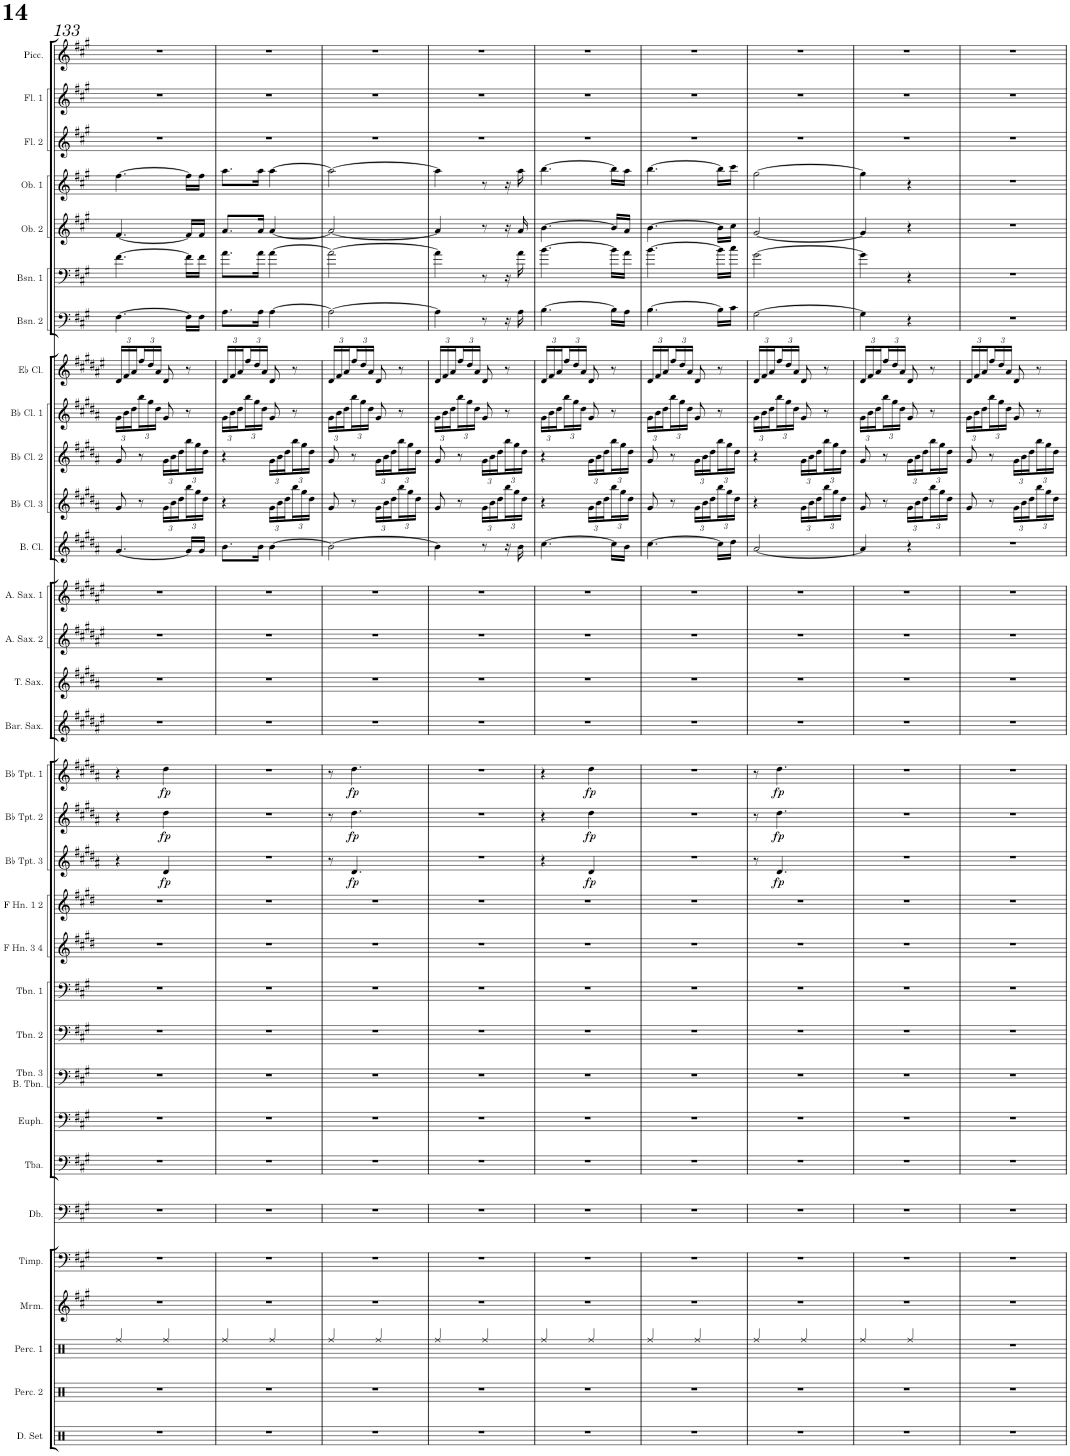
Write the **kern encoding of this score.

**kern	**kern	**kern	**kern	**kern	**kern	**kern	**kern	**kern	**kern	**kern	**kern	**kern	**kern	**dynam	**kern	**dynam	**kern	**dynam	**kern	**kern	**kern	**kern	**kern	**kern	**kern	**kern	**kern	**kern	**kern	**kern	**kern	**kern	**kern	**kern
*part32	*part31	*part30	*part29	*part28	*part27	*part26	*part25	*part24	*part23	*part22	*part21	*part20	*part19	*part19	*part18	*part18	*part17	*part17	*part16	*part15	*part14	*part13	*part12	*part11	*part10	*part9	*part8	*part7	*part6	*part5	*part4	*part3	*part2	*part1
*staff32	*staff31	*staff30	*staff29	*staff28	*staff27	*staff26	*staff25	*staff24	*staff23	*staff22	*staff21	*staff20	*staff19	*staff19	*staff18	*staff18	*staff17	*staff17	*staff16	*staff15	*staff14	*staff13	*staff12	*staff11	*staff10	*staff9	*staff8	*staff7	*staff6	*staff5	*staff4	*staff3	*staff2	*staff1
*I"Drumset	*I"Percussion 2	*I"Percussion 1	*I"Marimba	*I"Timpani	*I"Double Bass	*I"Tuba	*I"Euphonium	*I"Trombone 3 &amp; Bass Trombone	*I"Trombone 2	*I"Trombone 1	*I"F Horn 3 &amp; 4	*I"F Horn 1 &amp; 2	*I"Bb Trumpet 3	*	*I"Bb Trumpet 2	*	*I"Bb Trumpet 1	*	*I"Baritone Saxophone	*I"Tenor Saxophone	*I"Alto Saxophone 2	*I"Alto Saxophone 1	*I"Bass Clarinet	*I"Bb Clarinet 3	*I"Bb Clarinet 2	*I"Bb Clarinet 1	*I"Eb Clarinet	*I"Bassoon 2	*I"Bassoon 1	*I"Oboe 2	*I"Oboe 1	*I"Flute 2	*I"Flute 1	*I"Piccolo
*I'D. Set	*I'Perc. 2	*I'Perc. 1	*I'Mrm.	*I'Timp.	*I'Db.	*I'Tba.	*I'Euph.	*I'Tbn. 3 B. Tbn.	*I'Tbn. 2	*I'Tbn. 1	*I'F Hn. 3 4	*I'F Hn. 1 2	*I'Bb Tpt. 3	*	*I'Bb Tpt. 2	*	*I'Bb Tpt. 1	*	*I'Bar. Sax.	*I'T. Sax.	*I'A. Sax. 2	*I'A. Sax. 1	*I'B. Cl.	*I'Bb Cl. 3	*I'Bb Cl. 2	*I'Bb Cl. 1	*I'Eb Cl.	*I'Bsn. 2	*I'Bsn. 1	*I'Ob. 2	*I'Ob. 1	*I'Fl. 2	*I'Fl. 1	*I'Picc.
!!LO:PB:g=z
*clefX	*clefX	*clefX	*clefG2	*clefF4	*clefF4	*clefF4	*clefF4	*clefF4	*clefF4	*clefF4	*clefG2	*clefG2	*clefG2	*	*clefG2	*	*clefG2	*	*clefG2	*clefG2	*clefG2	*clefG2	*clefG2	*clefG2	*clefG2	*clefG2	*clefG2	*clefF4	*clefF4	*clefG2	*clefG2	*clefG2	*clefG2	*clefG2
*	*	*	*	*	*Trd7c12	*	*	*	*	*	*Trd4c7	*Trd4c7	*Trd1c2	*	*Trd1c2	*	*Trd1c2	*	*Trd12c21	*Trd8c14	*Trd5c9	*Trd5c9	*Trd8c14	*Trd1c2	*Trd1c2	*Trd1c2	*Trd-2c-3	*	*	*	*	*	*	*Trd-7c-12
*k[]	*k[]	*k[]	*k[f#c#g#]	*k[f#c#g#]	*k[f#c#g#]	*k[f#c#g#]	*k[f#c#g#]	*k[f#c#g#]	*k[f#c#g#]	*k[f#c#g#]	*k[f#c#g#d#]	*k[f#c#g#d#]	*k[f#c#g#d#a#]	*	*k[f#c#g#d#a#]	*	*k[f#c#g#d#a#]	*	*k[f#c#g#d#a#e#]	*k[f#c#g#d#a#]	*k[f#c#g#d#a#e#]	*k[f#c#g#d#a#e#]	*k[f#c#g#d#a#]	*k[f#c#g#d#a#]	*k[f#c#g#d#a#]	*k[f#c#g#d#a#]	*k[f#c#g#d#a#e#]	*k[f#c#g#]	*k[f#c#g#]	*k[f#c#g#]	*k[f#c#g#]	*k[f#c#g#]	*k[f#c#g#]	*k[f#c#g#]
*M2/4	*M2/4	*M2/4	*M2/4	*M2/4	*M2/4	*M2/4	*M2/4	*M2/4	*M2/4	*M2/4	*M2/4	*M2/4	*M2/4	*	*M2/4	*	*M2/4	*	*M2/4	*M2/4	*M2/4	*M2/4	*M2/4	*M2/4	*M2/4	*M2/4	*M2/4	*M2/4	*M2/4	*M2/4	*M2/4	*M2/4	*M2/4	*M2/4
*	*	*	*	*	*	*	*	*	*	*	*	*	*	*	*	*	*	*	*	*	*	*	*	*	*	*Xbrackettup	*Xbrackettup	*	*	*	*	*	*	*
=133	=133	=133	=133	=133	=133	=133	=133	=133	=133	=133	=133	=133	=133	=133	=133	=133	=133	=133	=133	=133	=133	=133	=133	=133	=133	=133	=133	=133	=133	=133	=133	=133	=133	=133
2r	2r	4Rff/	2r	2r	2r	2r	2r	2r	2r	2r	2r	2r	4r	.	4r	.	4r	.	2r	2r	2r	2r	[4.g#/	8g#/	8g#/	24g#\LL	24d#/LL	[4.F#\	[4.f#\	[4.f#/	[4.ff#\	2r	2r	2r
.	.	.	.	.	.	.	.	.	.	.	.	.	.	.	.	.	.	.	.	.	.	.	.	.	.	24b\	24f#/	.	.	.	.	.	.	.
.	.	.	.	.	.	.	.	.	.	.	.	.	.	.	.	.	.	.	.	.	.	.	.	.	.	24dd#\	24a#/	.	.	.	.	.	.	.
.	.	.	.	.	.	.	.	.	.	.	.	.	.	.	.	.	.	.	.	.	.	.	.	8r	8r	24bb\	24ff#/	.	.	.	.	.	.	.
.	.	.	.	.	.	.	.	.	.	.	.	.	.	.	.	.	.	.	.	.	.	.	.	.	.	24gg#\	24dd#/	.	.	.	.	.	.	.
.	.	.	.	.	.	.	.	.	.	.	.	.	.	.	.	.	.	.	.	.	.	.	.	.	.	24dd#\JJ	24a#/JJ	.	.	.	.	.	.	.
*	*	*	*	*	*	*	*	*	*	*	*	*	*	*	*	*	*	*	*	*	*	*	*	*Xbrackettup	*Xbrackettup	*	*	*	*	*	*	*	*	*
!	!	!	!	!	!	!	!	!	!	!	!	!	!	!LO:DY:b	!	!LO:DY:b	!	!LO:DY:b	!	!	!	!	!	!	!	!	!	!	!	!	!	!	!	!
.	.	4Rff/	.	.	.	.	.	.	.	.	.	.	4d#/	fp	4dd#\	fp	4dd#\	fp	.	.	.	.	.	24g#\LL	24g#\LL	8g#/	8d#/	.	.	.	.	.	.	.
.	.	.	.	.	.	.	.	.	.	.	.	.	.	.	.	.	.	.	.	.	.	.	.	24b\	24b\	.	.	.	.	.	.	.	.	.
.	.	.	.	.	.	.	.	.	.	.	.	.	.	.	.	.	.	.	.	.	.	.	.	24dd#\	24dd#\	.	.	.	.	.	.	.	.	.
.	.	.	.	.	.	.	.	.	.	.	.	.	.	.	.	.	.	.	.	.	.	.	16g#/LL]	24bb\	24bb\	8r	8r	16F#\LL]	16f#\LL]	16f#/LL]	16ff#\LL]	.	.	.
.	.	.	.	.	.	.	.	.	.	.	.	.	.	.	.	.	.	.	.	.	.	.	.	24gg#\	24gg#\	.	.	.	.	.	.	.	.	.
.	.	.	.	.	.	.	.	.	.	.	.	.	.	.	.	.	.	.	.	.	.	.	16g#/JJ	.	.	.	.	16F#\JJ	16f#\JJ	16f#/JJ	16ff#\JJ	.	.	.
.	.	.	.	.	.	.	.	.	.	.	.	.	.	.	.	.	.	.	.	.	.	.	.	24dd#\JJ	24dd#\JJ	.	.	.	.	.	.	.	.	.
=134	=134	=134	=134	=134	=134	=134	=134	=134	=134	=134	=134	=134	=134	=134	=134	=134	=134	=134	=134	=134	=134	=134	=134	=134	=134	=134	=134	=134	=134	=134	=134	=134	=134	=134
2r	2r	4Rff/	2r	2r	2r	2r	2r	2r	2r	2r	2r	2r	2r	.	2r	.	2r	.	2r	2r	2r	2r	8.b\L	4r	4r	24g#\LL	24d#/LL	8.A\L	8.a\L	8.a/L	8.aa\L	2r	2r	2r
.	.	.	.	.	.	.	.	.	.	.	.	.	.	.	.	.	.	.	.	.	.	.	.	.	.	24b\	24f#/	.	.	.	.	.	.	.
.	.	.	.	.	.	.	.	.	.	.	.	.	.	.	.	.	.	.	.	.	.	.	.	.	.	24dd#\	24a#/	.	.	.	.	.	.	.
.	.	.	.	.	.	.	.	.	.	.	.	.	.	.	.	.	.	.	.	.	.	.	.	.	.	24bb\	24ff#/	.	.	.	.	.	.	.
.	.	.	.	.	.	.	.	.	.	.	.	.	.	.	.	.	.	.	.	.	.	.	.	.	.	24gg#\	24dd#/	.	.	.	.	.	.	.
.	.	.	.	.	.	.	.	.	.	.	.	.	.	.	.	.	.	.	.	.	.	.	16b\Jk	.	.	.	.	16A\Jk	16a\Jk	16a/Jk	16aa\Jk	.	.	.
.	.	.	.	.	.	.	.	.	.	.	.	.	.	.	.	.	.	.	.	.	.	.	.	.	.	24dd#\JJ	24a#/JJ	.	.	.	.	.	.	.
.	.	4Rff/	.	.	.	.	.	.	.	.	.	.	.	.	.	.	.	.	.	.	.	.	[4b\	24g#\LL	24g#\LL	8g#/	8d#/	[4A\	[4a\	[4a/	[4aa\	.	.	.
.	.	.	.	.	.	.	.	.	.	.	.	.	.	.	.	.	.	.	.	.	.	.	.	24b\	24b\	.	.	.	.	.	.	.	.	.
.	.	.	.	.	.	.	.	.	.	.	.	.	.	.	.	.	.	.	.	.	.	.	.	24dd#\	24dd#\	.	.	.	.	.	.	.	.	.
.	.	.	.	.	.	.	.	.	.	.	.	.	.	.	.	.	.	.	.	.	.	.	.	24bb\	24bb\	8r	8r	.	.	.	.	.	.	.
.	.	.	.	.	.	.	.	.	.	.	.	.	.	.	.	.	.	.	.	.	.	.	.	24gg#\	24gg#\	.	.	.	.	.	.	.	.	.
.	.	.	.	.	.	.	.	.	.	.	.	.	.	.	.	.	.	.	.	.	.	.	.	24dd#\JJ	24dd#\JJ	.	.	.	.	.	.	.	.	.
=135	=135	=135	=135	=135	=135	=135	=135	=135	=135	=135	=135	=135	=135	=135	=135	=135	=135	=135	=135	=135	=135	=135	=135	=135	=135	=135	=135	=135	=135	=135	=135	=135	=135	=135
2r	2r	4Rff/	2r	2r	2r	2r	2r	2r	2r	2r	2r	2r	8r	.	8r	.	8r	.	2r	2r	2r	2r	2b\_	8g#/	8g#/	24g#\LL	24d#/LL	2A\_	2a\_	2a/_	2aa\_	2r	2r	2r
.	.	.	.	.	.	.	.	.	.	.	.	.	.	.	.	.	.	.	.	.	.	.	.	.	.	24b\	24f#/	.	.	.	.	.	.	.
.	.	.	.	.	.	.	.	.	.	.	.	.	.	.	.	.	.	.	.	.	.	.	.	.	.	24dd#\	24a#/	.	.	.	.	.	.	.
!	!	!	!	!	!	!	!	!	!	!	!	!	!	!LO:DY:b	!	!LO:DY:b	!	!LO:DY:b	!	!	!	!	!	!	!	!	!	!	!	!	!	!	!	!
.	.	.	.	.	.	.	.	.	.	.	.	.	4.d#/	fp	4.dd#\	fp	4.dd#\	fp	.	.	.	.	.	8r	8r	24bb\	24ff#/	.	.	.	.	.	.	.
.	.	.	.	.	.	.	.	.	.	.	.	.	.	.	.	.	.	.	.	.	.	.	.	.	.	24gg#\	24dd#/	.	.	.	.	.	.	.
.	.	.	.	.	.	.	.	.	.	.	.	.	.	.	.	.	.	.	.	.	.	.	.	.	.	24dd#\JJ	24a#/JJ	.	.	.	.	.	.	.
.	.	4Rff/	.	.	.	.	.	.	.	.	.	.	.	.	.	.	.	.	.	.	.	.	.	24g#\LL	24g#\LL	8g#/	8d#/	.	.	.	.	.	.	.
.	.	.	.	.	.	.	.	.	.	.	.	.	.	.	.	.	.	.	.	.	.	.	.	24b\	24b\	.	.	.	.	.	.	.	.	.
.	.	.	.	.	.	.	.	.	.	.	.	.	.	.	.	.	.	.	.	.	.	.	.	24dd#\	24dd#\	.	.	.	.	.	.	.	.	.
.	.	.	.	.	.	.	.	.	.	.	.	.	.	.	.	.	.	.	.	.	.	.	.	24bb\	24bb\	8r	8r	.	.	.	.	.	.	.
.	.	.	.	.	.	.	.	.	.	.	.	.	.	.	.	.	.	.	.	.	.	.	.	24gg#\	24gg#\	.	.	.	.	.	.	.	.	.
.	.	.	.	.	.	.	.	.	.	.	.	.	.	.	.	.	.	.	.	.	.	.	.	24dd#\JJ	24dd#\JJ	.	.	.	.	.	.	.	.	.
=136	=136	=136	=136	=136	=136	=136	=136	=136	=136	=136	=136	=136	=136	=136	=136	=136	=136	=136	=136	=136	=136	=136	=136	=136	=136	=136	=136	=136	=136	=136	=136	=136	=136	=136
2r	2r	4Rff/	2r	2r	2r	2r	2r	2r	2r	2r	2r	2r	2r	.	2r	.	2r	.	2r	2r	2r	2r	4b\]	8g#/	8g#/	24g#\LL	24d#/LL	4A\]	4a\]	4a/]	4aa\]	2r	2r	2r
.	.	.	.	.	.	.	.	.	.	.	.	.	.	.	.	.	.	.	.	.	.	.	.	.	.	24b\	24f#/	.	.	.	.	.	.	.
.	.	.	.	.	.	.	.	.	.	.	.	.	.	.	.	.	.	.	.	.	.	.	.	.	.	24dd#\	24a#/	.	.	.	.	.	.	.
.	.	.	.	.	.	.	.	.	.	.	.	.	.	.	.	.	.	.	.	.	.	.	.	8r	8r	24bb\	24ff#/	.	.	.	.	.	.	.
.	.	.	.	.	.	.	.	.	.	.	.	.	.	.	.	.	.	.	.	.	.	.	.	.	.	24gg#\	24dd#/	.	.	.	.	.	.	.
.	.	.	.	.	.	.	.	.	.	.	.	.	.	.	.	.	.	.	.	.	.	.	.	.	.	24dd#\JJ	24a#/JJ	.	.	.	.	.	.	.
.	.	4Rff/	.	.	.	.	.	.	.	.	.	.	.	.	.	.	.	.	.	.	.	.	8r	24g#\LL	24g#\LL	8g#/	8d#/	8r	8r	8r	8r	.	.	.
.	.	.	.	.	.	.	.	.	.	.	.	.	.	.	.	.	.	.	.	.	.	.	.	24b\	24b\	.	.	.	.	.	.	.	.	.
.	.	.	.	.	.	.	.	.	.	.	.	.	.	.	.	.	.	.	.	.	.	.	.	24dd#\	24dd#\	.	.	.	.	.	.	.	.	.
.	.	.	.	.	.	.	.	.	.	.	.	.	.	.	.	.	.	.	.	.	.	.	16r	24bb\	24bb\	8r	8r	16r	16r	16r	16r	.	.	.
.	.	.	.	.	.	.	.	.	.	.	.	.	.	.	.	.	.	.	.	.	.	.	.	24gg#\	24gg#\	.	.	.	.	.	.	.	.	.
.	.	.	.	.	.	.	.	.	.	.	.	.	.	.	.	.	.	.	.	.	.	.	16b\	.	.	.	.	16A\	16a\	16a/	16aa\	.	.	.
.	.	.	.	.	.	.	.	.	.	.	.	.	.	.	.	.	.	.	.	.	.	.	.	24dd#\JJ	24dd#\JJ	.	.	.	.	.	.	.	.	.
=137	=137	=137	=137	=137	=137	=137	=137	=137	=137	=137	=137	=137	=137	=137	=137	=137	=137	=137	=137	=137	=137	=137	=137	=137	=137	=137	=137	=137	=137	=137	=137	=137	=137	=137
2r	2r	4Rff/	2r	2r	2r	2r	2r	2r	2r	2r	2r	2r	4r	.	4r	.	4r	.	2r	2r	2r	2r	[4.cc#\	4r	4r	24g#\LL	24d#/LL	[4.B\	[4.b\	[4.b\	[4.bb\	2r	2r	2r
.	.	.	.	.	.	.	.	.	.	.	.	.	.	.	.	.	.	.	.	.	.	.	.	.	.	24b\	24f#/	.	.	.	.	.	.	.
.	.	.	.	.	.	.	.	.	.	.	.	.	.	.	.	.	.	.	.	.	.	.	.	.	.	24dd#\	24a#/	.	.	.	.	.	.	.
.	.	.	.	.	.	.	.	.	.	.	.	.	.	.	.	.	.	.	.	.	.	.	.	.	.	24bb\	24ff#/	.	.	.	.	.	.	.
.	.	.	.	.	.	.	.	.	.	.	.	.	.	.	.	.	.	.	.	.	.	.	.	.	.	24gg#\	24dd#/	.	.	.	.	.	.	.
.	.	.	.	.	.	.	.	.	.	.	.	.	.	.	.	.	.	.	.	.	.	.	.	.	.	24dd#\JJ	24a#/JJ	.	.	.	.	.	.	.
!	!	!	!	!	!	!	!	!	!	!	!	!	!	!LO:DY:b	!	!LO:DY:b	!	!LO:DY:b	!	!	!	!	!	!	!	!	!	!	!	!	!	!	!	!
.	.	4Rff/	.	.	.	.	.	.	.	.	.	.	4d#/	fp	4dd#\	fp	4dd#\	fp	.	.	.	.	.	24g#\LL	24g#\LL	8g#/	8d#/	.	.	.	.	.	.	.
.	.	.	.	.	.	.	.	.	.	.	.	.	.	.	.	.	.	.	.	.	.	.	.	24b\	24b\	.	.	.	.	.	.	.	.	.
.	.	.	.	.	.	.	.	.	.	.	.	.	.	.	.	.	.	.	.	.	.	.	.	24dd#\	24dd#\	.	.	.	.	.	.	.	.	.
.	.	.	.	.	.	.	.	.	.	.	.	.	.	.	.	.	.	.	.	.	.	.	16cc#\LL]	24bb\	24bb\	8r	8r	16B\LL]	16b\LL]	16b/LL]	16bb\LL]	.	.	.
.	.	.	.	.	.	.	.	.	.	.	.	.	.	.	.	.	.	.	.	.	.	.	.	24gg#\	24gg#\	.	.	.	.	.	.	.	.	.
.	.	.	.	.	.	.	.	.	.	.	.	.	.	.	.	.	.	.	.	.	.	.	16b\JJ	.	.	.	.	16A\JJ	16a\JJ	16a/JJ	16aa\JJ	.	.	.
.	.	.	.	.	.	.	.	.	.	.	.	.	.	.	.	.	.	.	.	.	.	.	.	24dd#\JJ	24dd#\JJ	.	.	.	.	.	.	.	.	.
=138	=138	=138	=138	=138	=138	=138	=138	=138	=138	=138	=138	=138	=138	=138	=138	=138	=138	=138	=138	=138	=138	=138	=138	=138	=138	=138	=138	=138	=138	=138	=138	=138	=138	=138
2r	2r	4Rff/	2r	2r	2r	2r	2r	2r	2r	2r	2r	2r	2r	.	2r	.	2r	.	2r	2r	2r	2r	[4.cc#\	8g#/	8g#/	24g#\LL	24d#/LL	[4.B\	[4.b\	[4.b\	[4.bb\	2r	2r	2r
.	.	.	.	.	.	.	.	.	.	.	.	.	.	.	.	.	.	.	.	.	.	.	.	.	.	24b\	24f#/	.	.	.	.	.	.	.
.	.	.	.	.	.	.	.	.	.	.	.	.	.	.	.	.	.	.	.	.	.	.	.	.	.	24dd#\	24a#/	.	.	.	.	.	.	.
.	.	.	.	.	.	.	.	.	.	.	.	.	.	.	.	.	.	.	.	.	.	.	.	8r	8r	24bb\	24ff#/	.	.	.	.	.	.	.
.	.	.	.	.	.	.	.	.	.	.	.	.	.	.	.	.	.	.	.	.	.	.	.	.	.	24gg#\	24dd#/	.	.	.	.	.	.	.
.	.	.	.	.	.	.	.	.	.	.	.	.	.	.	.	.	.	.	.	.	.	.	.	.	.	24dd#\JJ	24a#/JJ	.	.	.	.	.	.	.
.	.	4Rff/	.	.	.	.	.	.	.	.	.	.	.	.	.	.	.	.	.	.	.	.	.	24g#\LL	24g#\LL	8g#/	8d#/	.	.	.	.	.	.	.
.	.	.	.	.	.	.	.	.	.	.	.	.	.	.	.	.	.	.	.	.	.	.	.	24b\	24b\	.	.	.	.	.	.	.	.	.
.	.	.	.	.	.	.	.	.	.	.	.	.	.	.	.	.	.	.	.	.	.	.	.	24dd#\	24dd#\	.	.	.	.	.	.	.	.	.
.	.	.	.	.	.	.	.	.	.	.	.	.	.	.	.	.	.	.	.	.	.	.	16cc#\LL]	24bb\	24bb\	8r	8r	16B\LL]	16b\LL]	16b\LL]	16bb\LL]	.	.	.
.	.	.	.	.	.	.	.	.	.	.	.	.	.	.	.	.	.	.	.	.	.	.	.	24gg#\	24gg#\	.	.	.	.	.	.	.	.	.
.	.	.	.	.	.	.	.	.	.	.	.	.	.	.	.	.	.	.	.	.	.	.	16dd#\JJ	.	.	.	.	16c#\JJ	16cc#\JJ	16cc#\JJ	16ccc#\JJ	.	.	.
.	.	.	.	.	.	.	.	.	.	.	.	.	.	.	.	.	.	.	.	.	.	.	.	24dd#\JJ	24dd#\JJ	.	.	.	.	.	.	.	.	.
=139	=139	=139	=139	=139	=139	=139	=139	=139	=139	=139	=139	=139	=139	=139	=139	=139	=139	=139	=139	=139	=139	=139	=139	=139	=139	=139	=139	=139	=139	=139	=139	=139	=139	=139
2r	2r	4Rff/	2r	2r	2r	2r	2r	2r	2r	2r	2r	2r	8r	.	8r	.	8r	.	2r	2r	2r	2r	[2a#/	4r	4r	24g#\LL	24d#/LL	[2G#\	[2g#\	[2g#/	[2gg#\	2r	2r	2r
.	.	.	.	.	.	.	.	.	.	.	.	.	.	.	.	.	.	.	.	.	.	.	.	.	.	24b\	24f#/	.	.	.	.	.	.	.
.	.	.	.	.	.	.	.	.	.	.	.	.	.	.	.	.	.	.	.	.	.	.	.	.	.	24dd#\	24a#/	.	.	.	.	.	.	.
!	!	!	!	!	!	!	!	!	!	!	!	!	!	!LO:DY:b	!	!LO:DY:b	!	!LO:DY:b	!	!	!	!	!	!	!	!	!	!	!	!	!	!	!	!
.	.	.	.	.	.	.	.	.	.	.	.	.	4.d#/	fp	4.dd#\	fp	4.dd#\	fp	.	.	.	.	.	.	.	24bb\	24ff#/	.	.	.	.	.	.	.
.	.	.	.	.	.	.	.	.	.	.	.	.	.	.	.	.	.	.	.	.	.	.	.	.	.	24gg#\	24dd#/	.	.	.	.	.	.	.
.	.	.	.	.	.	.	.	.	.	.	.	.	.	.	.	.	.	.	.	.	.	.	.	.	.	24dd#\JJ	24a#/JJ	.	.	.	.	.	.	.
.	.	4Rff/	.	.	.	.	.	.	.	.	.	.	.	.	.	.	.	.	.	.	.	.	.	24g#\LL	24g#\LL	8g#/	8d#/	.	.	.	.	.	.	.
.	.	.	.	.	.	.	.	.	.	.	.	.	.	.	.	.	.	.	.	.	.	.	.	24b\	24b\	.	.	.	.	.	.	.	.	.
.	.	.	.	.	.	.	.	.	.	.	.	.	.	.	.	.	.	.	.	.	.	.	.	24dd#\	24dd#\	.	.	.	.	.	.	.	.	.
.	.	.	.	.	.	.	.	.	.	.	.	.	.	.	.	.	.	.	.	.	.	.	.	24bb\	24bb\	8r	8r	.	.	.	.	.	.	.
.	.	.	.	.	.	.	.	.	.	.	.	.	.	.	.	.	.	.	.	.	.	.	.	24gg#\	24gg#\	.	.	.	.	.	.	.	.	.
.	.	.	.	.	.	.	.	.	.	.	.	.	.	.	.	.	.	.	.	.	.	.	.	24dd#\JJ	24dd#\JJ	.	.	.	.	.	.	.	.	.
=140	=140	=140	=140	=140	=140	=140	=140	=140	=140	=140	=140	=140	=140	=140	=140	=140	=140	=140	=140	=140	=140	=140	=140	=140	=140	=140	=140	=140	=140	=140	=140	=140	=140	=140
2r	2r	4Rff/	2r	2r	2r	2r	2r	2r	2r	2r	2r	2r	2r	.	2r	.	2r	.	2r	2r	2r	2r	4a#/]	8g#/	8g#/	24g#\LL	24d#/LL	4G#\]	4g#\]	4g#/]	4gg#\]	2r	2r	2r
.	.	.	.	.	.	.	.	.	.	.	.	.	.	.	.	.	.	.	.	.	.	.	.	.	.	24b\	24f#/	.	.	.	.	.	.	.
.	.	.	.	.	.	.	.	.	.	.	.	.	.	.	.	.	.	.	.	.	.	.	.	.	.	24dd#\	24a#/	.	.	.	.	.	.	.
.	.	.	.	.	.	.	.	.	.	.	.	.	.	.	.	.	.	.	.	.	.	.	.	8r	8r	24bb\	24ff#/	.	.	.	.	.	.	.
.	.	.	.	.	.	.	.	.	.	.	.	.	.	.	.	.	.	.	.	.	.	.	.	.	.	24gg#\	24dd#/	.	.	.	.	.	.	.
.	.	.	.	.	.	.	.	.	.	.	.	.	.	.	.	.	.	.	.	.	.	.	.	.	.	24dd#\JJ	24a#/JJ	.	.	.	.	.	.	.
.	.	4Rff/	.	.	.	.	.	.	.	.	.	.	.	.	.	.	.	.	.	.	.	.	4r	24g#\LL	24g#\LL	8g#/	8d#/	4r	4r	4r	4r	.	.	.
.	.	.	.	.	.	.	.	.	.	.	.	.	.	.	.	.	.	.	.	.	.	.	.	24b\	24b\	.	.	.	.	.	.	.	.	.
.	.	.	.	.	.	.	.	.	.	.	.	.	.	.	.	.	.	.	.	.	.	.	.	24dd#\	24dd#\	.	.	.	.	.	.	.	.	.
.	.	.	.	.	.	.	.	.	.	.	.	.	.	.	.	.	.	.	.	.	.	.	.	24bb\	24bb\	8r	8r	.	.	.	.	.	.	.
.	.	.	.	.	.	.	.	.	.	.	.	.	.	.	.	.	.	.	.	.	.	.	.	24gg#\	24gg#\	.	.	.	.	.	.	.	.	.
.	.	.	.	.	.	.	.	.	.	.	.	.	.	.	.	.	.	.	.	.	.	.	.	24dd#\JJ	24dd#\JJ	.	.	.	.	.	.	.	.	.
=141	=141	=141	=141	=141	=141	=141	=141	=141	=141	=141	=141	=141	=141	=141	=141	=141	=141	=141	=141	=141	=141	=141	=141	=141	=141	=141	=141	=141	=141	=141	=141	=141	=141	=141
2r	2r	2r	2r	2r	2r	2r	2r	2r	2r	2r	2r	2r	2r	.	2r	.	2r	.	2r	2r	2r	2r	2r	8g#/	8g#/	24g#\LL	24d#/LL	2r	2r	2r	2r	2r	2r	2r
.	.	.	.	.	.	.	.	.	.	.	.	.	.	.	.	.	.	.	.	.	.	.	.	.	.	24b\	24f#/	.	.	.	.	.	.	.
.	.	.	.	.	.	.	.	.	.	.	.	.	.	.	.	.	.	.	.	.	.	.	.	.	.	24dd#\	24a#/	.	.	.	.	.	.	.
.	.	.	.	.	.	.	.	.	.	.	.	.	.	.	.	.	.	.	.	.	.	.	.	8r	8r	24bb\	24ff#/	.	.	.	.	.	.	.
.	.	.	.	.	.	.	.	.	.	.	.	.	.	.	.	.	.	.	.	.	.	.	.	.	.	24gg#\	24dd#/	.	.	.	.	.	.	.
.	.	.	.	.	.	.	.	.	.	.	.	.	.	.	.	.	.	.	.	.	.	.	.	.	.	24dd#\JJ	24a#/JJ	.	.	.	.	.	.	.
.	.	.	.	.	.	.	.	.	.	.	.	.	.	.	.	.	.	.	.	.	.	.	.	24g#\LL	24g#\LL	8g#/	8d#/	.	.	.	.	.	.	.
.	.	.	.	.	.	.	.	.	.	.	.	.	.	.	.	.	.	.	.	.	.	.	.	24b\	24b\	.	.	.	.	.	.	.	.	.
.	.	.	.	.	.	.	.	.	.	.	.	.	.	.	.	.	.	.	.	.	.	.	.	24dd#\	24dd#\	.	.	.	.	.	.	.	.	.
.	.	.	.	.	.	.	.	.	.	.	.	.	.	.	.	.	.	.	.	.	.	.	.	24bb\	24bb\	8r	8r	.	.	.	.	.	.	.
.	.	.	.	.	.	.	.	.	.	.	.	.	.	.	.	.	.	.	.	.	.	.	.	24gg#\	24gg#\	.	.	.	.	.	.	.	.	.
.	.	.	.	.	.	.	.	.	.	.	.	.	.	.	.	.	.	.	.	.	.	.	.	24dd#\JJ	24dd#\JJ	.	.	.	.	.	.	.	.	.
=	=	=	=	=	=	=	=	=	=	=	=	=	=	=	=	=	=	=	=	=	=	=	=	=	=	=	=	=	=	=	=	=	=	=
*-	*-	*-	*-	*-	*-	*-	*-	*-	*-	*-	*-	*-	*-	*-	*-	*-	*-	*-	*-	*-	*-	*-	*-	*-	*-	*-	*-	*-	*-	*-	*-	*-	*-	*-
